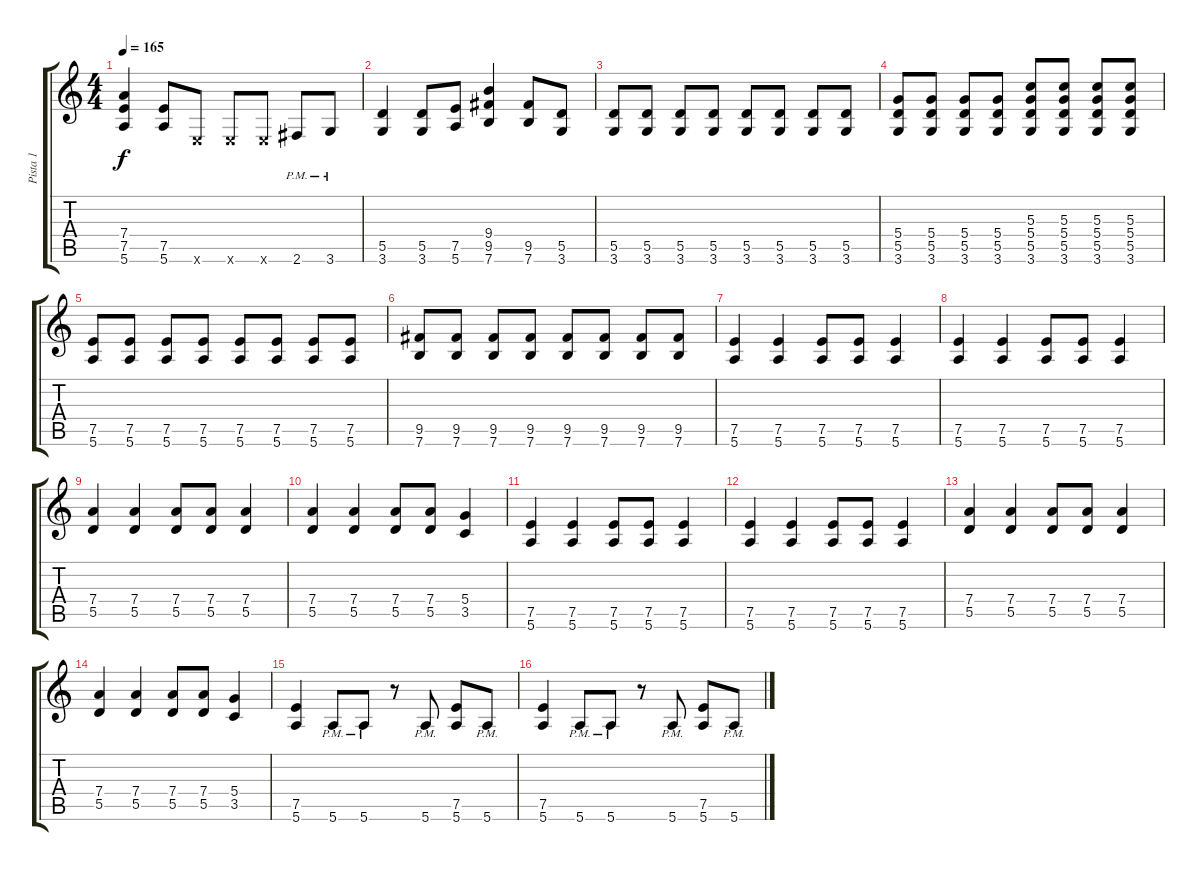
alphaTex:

\track ("Pista 1" "Pista 1") {instrument overdrivenguitar}
\staff {score tabs}
\tuning (E4 B3 G3 D3 A2 E2) {hide}
\ts (4 4)
\tempo 165
\clef g2
\ks c
(7.4 7.5 5.6).4{dy f} (7.5 5.6).8 0.6{x}.8 0.6{x}.8 0.6{x}.8 2.6{pm}.8 3.6{pm}.8 |
(5.5 3.6).4 (5.5 3.6).8 (7.5 5.6).8 (9.4 9.5 7.6).4 (9.5 7.6).8 (5.5 3.6).8 |
(5.5 3.6).8 (5.5 3.6).8 (5.5 3.6).8 (5.5 3.6).8 (5.5 3.6).8 (5.5 3.6).8 (5.5 3.6).8 (5.5 3.6).8 |
(5.4 5.5 3.6).8 (5.4 5.5 3.6).8 (5.4 5.5 3.6).8 (5.4 5.5 3.6).8 (5.3 5.4 5.5 3.6).8 (5.3 5.4 5.5 3.6).8 (5.3 5.4 5.5 3.6).8 (5.3 5.4 5.5 3.6).8 |
(7.5 5.6).8 (7.5 5.6).8 (7.5 5.6).8 (7.5 5.6).8 (7.5 5.6).8 (7.5 5.6).8 (7.5 5.6).8 (7.5 5.6).8 |
(9.5 7.6).8 (9.5 7.6).8 (9.5 7.6).8 (9.5 7.6).8 (9.5 7.6).8 (9.5 7.6).8 (9.5 7.6).8 (9.5 7.6).8 |
(7.5 5.6).4 (7.5 5.6).4 (7.5 5.6).8 (7.5 5.6).8 (7.5 5.6).4 |
(7.5 5.6).4 (7.5 5.6).4 (7.5 5.6).8 (7.5 5.6).8 (7.5 5.6).4 |
(7.4 5.5).4 (7.4 5.5).4 (7.4 5.5).8 (7.4 5.5).8 (7.4 5.5).4 |
(7.4 5.5).4 (7.4 5.5).4 (7.4 5.5).8 (7.4 5.5).8 (5.4 3.5).4 |
(7.5 5.6).4 (7.5 5.6).4 (7.5 5.6).8 (7.5 5.6).8 (7.5 5.6).4 |
(7.5 5.6).4 (7.5 5.6).4 (7.5 5.6).8 (7.5 5.6).8 (7.5 5.6).4 |
(7.4 5.5).4 (7.4 5.5).4 (7.4 5.5).8 (7.4 5.5).8 (7.4 5.5).4 |
(7.4 5.5).4 (7.4 5.5).4 (7.4 5.5).8 (7.4 5.5).8 (5.4 3.5).4 |
(7.5 5.6).4 5.6{pm}.8 5.6{pm}.8 r.8 5.6{pm}.8 (7.5 5.6).8 5.6{pm}.8 |
(7.5 5.6).4 5.6{pm}.8 5.6{pm}.8 r.8 5.6{pm}.8 (7.5 5.6).8 5.6{pm}.8
